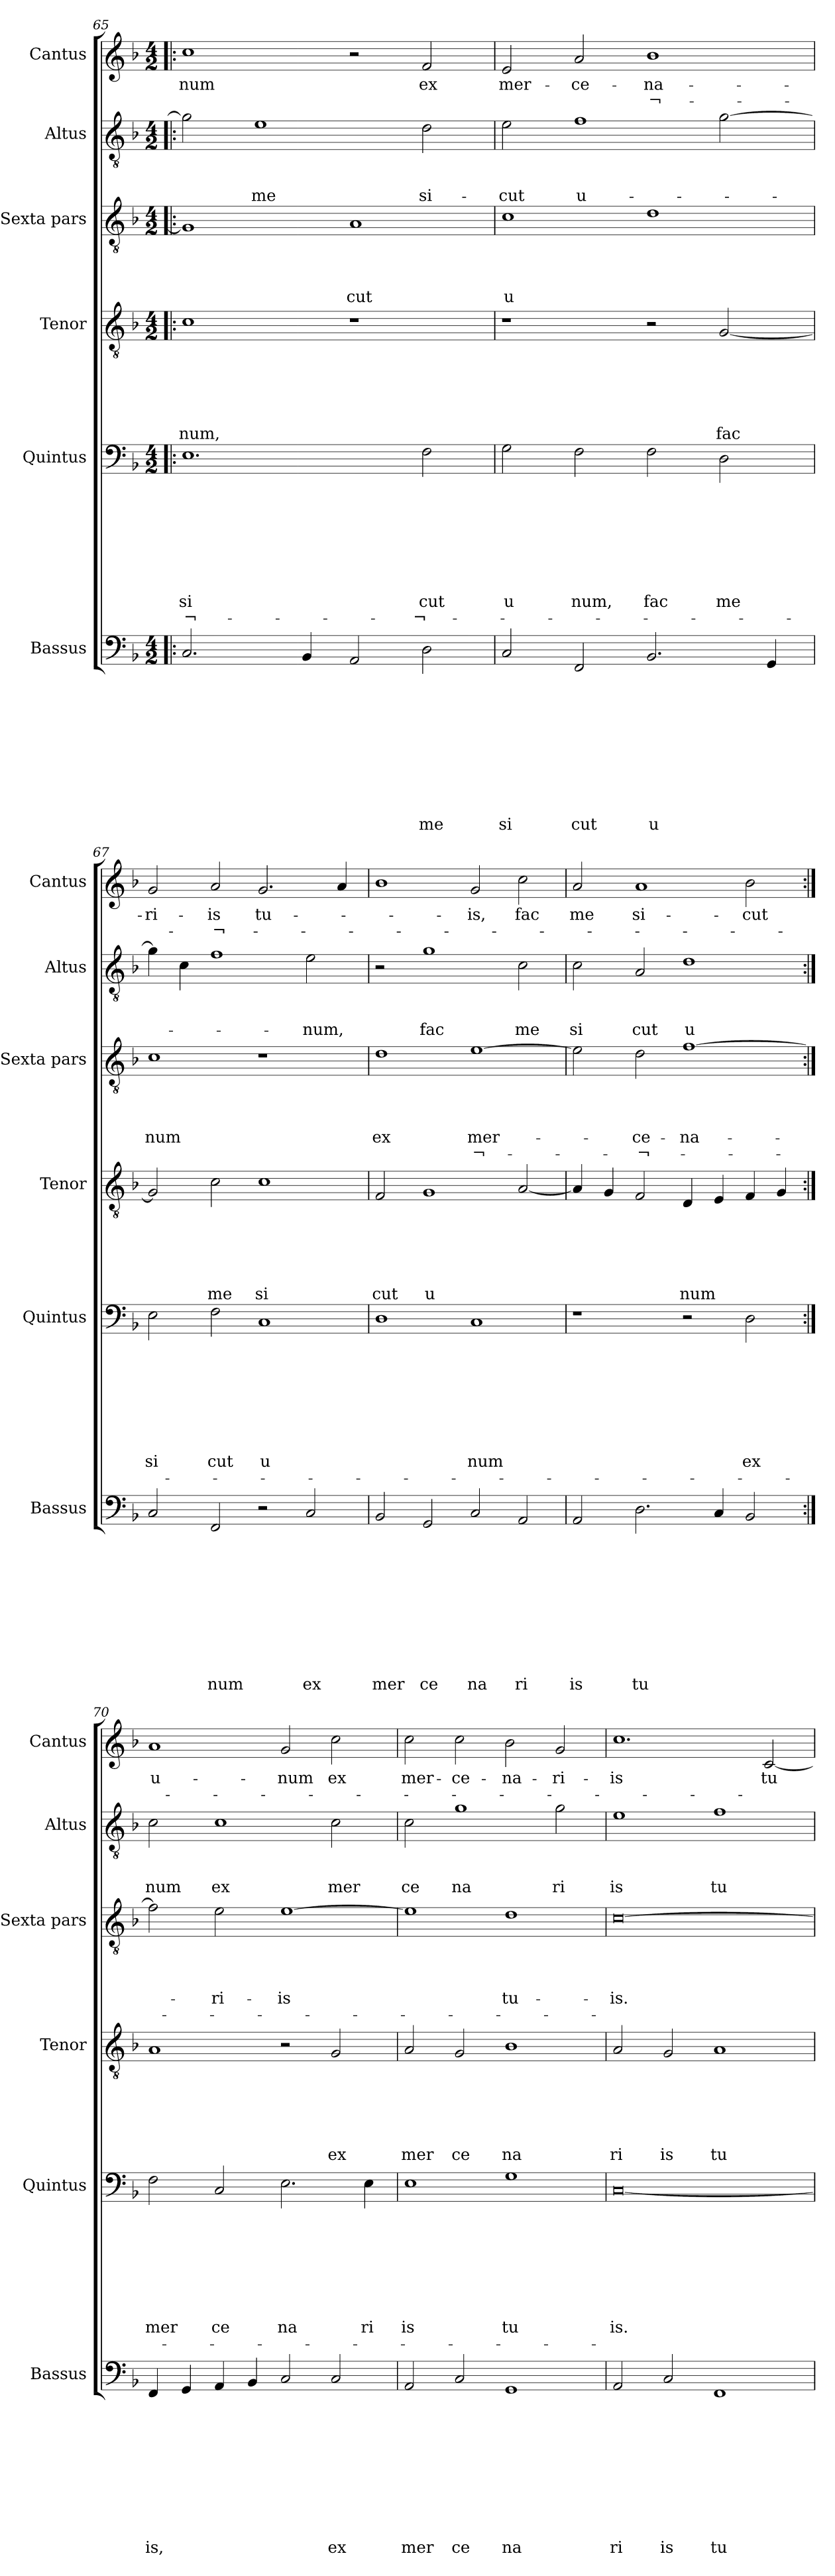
**kern	**text	**text	**text	**text	**text	**text	**text	**text	**text	**text	**kern	**text	**text	**text	**text	**text	**text	**text	**text	**text	**kern	**text	**text	**text	**text	**text	**text	**kern	**text	**text	**text	**text	**text	**kern	**text	**text	**text	**kern	**text	**text
*part6	*part6	*part6	*part6	*part6	*part6	*part6	*part6	*part6	*part6	*part6	*part5	*part5	*part5	*part5	*part5	*part5	*part5	*part5	*part5	*part5	*part4	*part4	*part4	*part4	*part4	*part4	*part4	*part3	*part3	*part3	*part3	*part3	*part3	*part2	*part2	*part2	*part2	*part1	*part1	*part1
*staff6	*staff6	*staff6	*staff6	*staff6	*staff6	*staff6	*staff6	*staff6	*staff6	*staff6	*staff5	*staff5	*staff5	*staff5	*staff5	*staff5	*staff5	*staff5	*staff5	*staff5	*staff4	*staff4	*staff4	*staff4	*staff4	*staff4	*staff4	*staff3	*staff3	*staff3	*staff3	*staff3	*staff3	*staff2	*staff2	*staff2	*staff2	*staff1	*staff1	*staff1
*I"Bassus	*	*	*	*	*	*	*	*	*	*	*I"Quintus	*	*	*	*	*	*	*	*	*	*I"Tenor	*	*	*	*	*	*	*I"Sexta pars	*	*	*	*	*	*I"Altus	*	*	*	*I"Cantus	*	*
*I'Bassus	*	*	*	*	*	*	*	*	*	*	*I'Quintus	*	*	*	*	*	*	*	*	*	*I'Tenor	*	*	*	*	*	*	*I'Sexta pars	*	*	*	*	*	*I'Altus	*	*	*	*I'Cantus	*	*
*clefF4	*	*	*	*	*	*	*	*	*	*	*clefF4	*	*	*	*	*	*	*	*	*	*clefGv2	*	*	*	*	*	*	*clefGv2	*	*	*	*	*	*clefGv2	*	*	*	*clefG2	*	*
*k[b-]	*	*	*	*	*	*	*	*	*	*	*k[b-]	*	*	*	*	*	*	*	*	*	*k[b-]	*	*	*	*	*	*	*k[b-]	*	*	*	*	*	*k[b-]	*	*	*	*k[b-]	*	*
*F:	*	*	*	*	*	*	*	*	*	*	*F:	*	*	*	*	*	*	*	*	*	*F:	*	*	*	*	*	*	*F:	*	*	*	*	*	*F:	*	*	*	*F:	*	*
*M4/2	*	*	*	*	*	*	*	*	*	*	*M4/2	*	*	*	*	*	*	*	*	*	*M4/2	*	*	*	*	*	*	*M4/2	*	*	*	*	*	*M4/2	*	*	*	*M4/2	*	*
=65!|:	=65!|:	=65!|:	=65!|:	=65!|:	=65!|:	=65!|:	=65!|:	=65!|:	=65!|:	=65!|:	=65!|:	=65!|:	=65!|:	=65!|:	=65!|:	=65!|:	=65!|:	=65!|:	=65!|:	=65!|:	=65!|:	=65!|:	=65!|:	=65!|:	=65!|:	=65!|:	=65!|:	=65!|:	=65!|:	=65!|:	=65!|:	=65!|:	=65!|:	=65!|:	=65!|:	=65!|:	=65!|:	=65!|:	=65!|:	=65!|:
!	!	!	!	!	!	!	!	!	!	!	!	!	!	!	!	!	!	!	!LO:LY:b	!LO:LY:b	!	!	!	!	!	!	!LO:LY:b	!	!	!	!	!	!	!	!	!	!	!	!LO:LY:b	!
2.C/	.	.	.	.	.	.	.	.	.	.	1.E	.	.	.	.	.	.	.	si	-¬-	1c	.	.	.	.	.	num,	1G]	.	.	.	.	.	2g\]	.	.	.	1cc	-num	.
!	!	!	!	!	!	!	!	!	!	!	!	!	!	!	!	!	!	!	!	!	!	!	!	!	!	!	!	!	!	!	!	!	!	!	!	!	!LO:LY:b	!	!	!
.	.	.	.	.	.	.	.	.	.	.	.	.	.	.	.	.	.	.	.	.	.	.	.	.	.	.	.	.	.	.	.	.	.	1e	.	.	me	.	.	.
4BB-/	.	.	.	.	.	.	.	.	.	.	.	.	.	.	.	.	.	.	.	.	.	.	.	.	.	.	.	.	.	.	.	.	.	.	.	.	.	.	.	.
!	!	!	!	!	!	!	!	!	!	!	!	!	!	!	!	!	!	!	!	!	!	!	!	!	!	!	!	!	!	!	!	!LO:LY:b	!	!	!	!	!	!	!	!
2AA/	.	.	.	.	.	.	.	.	.	.	.	.	.	.	.	.	.	.	.	.	1r	.	.	.	.	.	.	1A	.	.	.	cut	.	.	.	.	.	2r	.	.
!	!	!	!	!	!	!	!	!	!	!LO:LY:b	!	!	!	!	!	!	!	!	!LO:LY:b	!LO:LY:b	!	!	!	!	!	!	!	!	!	!	!	!	!	!	!	!	!LO:LY:b	!	!LO:LY:b	!
2D\	.	.	.	.	.	.	.	.	.	me	2F\	.	.	.	.	.	.	.	cut	-¬-	.	.	.	.	.	.	.	.	.	.	.	.	.	2d\	.	.	si-	2f/	ex	.
=66	=66	=66	=66	=66	=66	=66	=66	=66	=66	=66	=66	=66	=66	=66	=66	=66	=66	=66	=66	=66	=66	=66	=66	=66	=66	=66	=66	=66	=66	=66	=66	=66	=66	=66	=66	=66	=66	=66	=66	=66
!	!	!	!	!	!	!	!	!	!	!LO:LY:b	!	!	!	!	!	!	!	!	!LO:LY:b	!	!	!	!	!	!	!	!	!	!	!	!	!LO:LY:b	!	!	!	!	!LO:LY:b	!	!LO:LY:b	!
2C/	.	.	.	.	.	.	.	.	.	si	2G\	.	.	.	.	.	.	.	u	.	1r	.	.	.	.	.	.	1c	.	.	.	u	.	2e\	.	.	-cut	2e/	mer-	.
!	!	!	!	!	!	!	!	!	!	!LO:LY:b	!	!	!	!	!	!	!	!	!LO:LY:b	!	!	!	!	!	!	!	!	!	!	!	!	!	!	!	!	!	!LO:LY:b	!	!LO:LY:b	!
2FF/	.	.	.	.	.	.	.	.	.	cut	2F\	.	.	.	.	.	.	.	num,	.	.	.	.	.	.	.	.	.	.	.	.	.	.	1f	.	.	u-	2a/	-ce-	.
!	!	!	!	!	!	!	!	!	!	!LO:LY:b	!	!	!	!	!	!	!	!	!LO:LY:b	!	!	!	!	!	!	!	!	!	!	!	!	!	!	!	!	!	!	!	!LO:LY:b	!LO:LY:b
2.BB-/	.	.	.	.	.	.	.	.	.	u	2F\	.	.	.	.	.	.	.	fac	.	2r	.	.	.	.	.	.	1d	.	.	.	.	.	.	.	.	.	1b-	-na-	¬-
!	!	!	!	!	!	!	!	!	!	!	!	!	!	!	!	!	!	!	!LO:LY:b	!	!	!	!	!	!	!	!LO:LY:b	!	!	!	!	!	!	!	!	!	!	!	!	!
.	.	.	.	.	.	.	.	.	.	.	2D\	.	.	.	.	.	.	.	me	.	[<2G/	.	.	.	.	.	fac	.	.	.	.	.	.	[>2g\	.	.	.	.	.	.
4GG/	.	.	.	.	.	.	.	.	.	.	.	.	.	.	.	.	.	.	.	.	.	.	.	.	.	.	.	.	.	.	.	.	.	.	.	.	.	.	.	.
=67	=67	=67	=67	=67	=67	=67	=67	=67	=67	=67	=67	=67	=67	=67	=67	=67	=67	=67	=67	=67	=67	=67	=67	=67	=67	=67	=67	=67	=67	=67	=67	=67	=67	=67	=67	=67	=67	=67	=67	=67
!	!	!	!	!	!	!	!	!	!	!	!	!	!	!	!	!	!	!	!LO:LY:b	!	!	!	!	!	!	!	!	!	!	!	!	!LO:LY:b	!	!	!	!	!	!	!LO:LY:b	!
2C/	.	.	.	.	.	.	.	.	.	.	2E\	.	.	.	.	.	.	.	si	.	2G/]	.	.	.	.	.	.	1c	.	.	.	num	.	4g\]	.	.	.	2g/	-ri-	.
.	.	.	.	.	.	.	.	.	.	.	.	.	.	.	.	.	.	.	.	.	.	.	.	.	.	.	.	.	.	.	.	.	.	4c\	.	.	.	.	.	.
!	!	!	!	!	!	!	!	!	!	!LO:LY:b	!	!	!	!	!	!	!	!	!LO:LY:b	!	!	!	!	!	!	!	!LO:LY:b	!	!	!	!	!	!	!	!	!	!	!	!LO:LY:b	!LO:LY:b
2FF/	.	.	.	.	.	.	.	.	.	num	2F\	.	.	.	.	.	.	.	cut	.	2c\	.	.	.	.	.	me	.	.	.	.	.	.	1f	.	.	.	2a/	-is	-¬-
!	!	!	!	!	!	!	!	!	!	!	!	!	!	!	!	!	!	!	!LO:LY:b	!	!	!	!	!	!	!	!LO:LY:b	!	!	!	!	!	!	!	!	!	!	!	!LO:LY:b	!
2r	.	.	.	.	.	.	.	.	.	.	1C	.	.	.	.	.	.	.	u	.	1c	.	.	.	.	.	si	1r	.	.	.	.	.	.	.	.	.	2.g/	tu-	.
!	!	!	!	!	!	!	!	!	!	!LO:LY:b	!	!	!	!	!	!	!	!	!	!	!	!	!	!	!	!	!	!	!	!	!	!	!	!	!	!	!LO:LY:b	!	!	!
2C/	.	.	.	.	.	.	.	.	.	ex	.	.	.	.	.	.	.	.	.	.	.	.	.	.	.	.	.	.	.	.	.	.	.	2e\	.	.	-num,	.	.	.
.	.	.	.	.	.	.	.	.	.	.	.	.	.	.	.	.	.	.	.	.	.	.	.	.	.	.	.	.	.	.	.	.	.	.	.	.	.	4a/	.	.
!!LO:PB:g=z
=68	=68	=68	=68	=68	=68	=68	=68	=68	=68	=68	=68	=68	=68	=68	=68	=68	=68	=68	=68	=68	=68	=68	=68	=68	=68	=68	=68	=68	=68	=68	=68	=68	=68	=68	=68	=68	=68	=68	=68	=68
!	!	!	!	!	!	!	!	!	!	!LO:LY:b	!	!	!	!	!	!	!	!	!	!	!	!	!	!	!	!	!LO:LY:b	!	!	!	!	!LO:LY:b	!	!	!	!	!	!	!	!
2BB-/	.	.	.	.	.	.	.	.	.	mer	1D	.	.	.	.	.	.	.	.	.	2F/	.	.	.	.	.	cut	1d	.	.	.	ex	.	2r	.	.	.	1b-	.	.
!	!	!	!	!	!	!	!	!	!	!LO:LY:b	!	!	!	!	!	!	!	!	!	!	!	!	!	!	!	!	!LO:LY:b	!	!	!	!	!	!	!	!	!	!LO:LY:b	!	!	!
2GG/	.	.	.	.	.	.	.	.	.	ce	.	.	.	.	.	.	.	.	.	.	1G	.	.	.	.	.	u	.	.	.	.	.	.	1g	.	.	fac	.	.	.
!	!	!	!	!	!	!	!	!	!	!LO:LY:b	!	!	!	!	!	!	!	!	!LO:LY:b	!	!	!	!	!	!	!	!	!	!	!	!	!LO:LY:b	!LO:LY:b	!	!	!	!	!	!LO:LY:b	!
2C/	.	.	.	.	.	.	.	.	.	na	1C	.	.	.	.	.	.	.	num	.	.	.	.	.	.	.	.	[>1e	.	.	.	mer-	¬-	.	.	.	.	2g/	-is,	.
!	!	!	!	!	!	!	!	!	!	!LO:LY:b	!	!	!	!	!	!	!	!	!	!	!	!	!	!	!	!	!	!	!	!	!	!	!	!	!	!	!LO:LY:b	!	!LO:LY:b	!
2AA/	.	.	.	.	.	.	.	.	.	ri	.	.	.	.	.	.	.	.	.	.	[<2A/	.	.	.	.	.	.	.	.	.	.	.	.	2c\	.	.	me	2cc\	fac	.
=69	=69	=69	=69	=69	=69	=69	=69	=69	=69	=69	=69	=69	=69	=69	=69	=69	=69	=69	=69	=69	=69	=69	=69	=69	=69	=69	=69	=69	=69	=69	=69	=69	=69	=69	=69	=69	=69	=69	=69	=69
!	!	!	!	!	!	!	!	!	!	!LO:LY:b	!	!	!	!	!	!	!	!	!	!	!	!	!	!	!	!	!	!	!	!	!	!	!	!	!	!	!LO:LY:b	!	!LO:LY:b	!
2AA/	.	.	.	.	.	.	.	.	.	is	1r	.	.	.	.	.	.	.	.	.	4A/]	.	.	.	.	.	.	2e\]	.	.	.	.	.	2c\	.	.	si	2a/	me	.
.	.	.	.	.	.	.	.	.	.	.	.	.	.	.	.	.	.	.	.	.	4G/	.	.	.	.	.	.	.	.	.	.	.	.	.	.	.	.	.	.	.
!	!	!	!	!	!	!	!	!	!	!LO:LY:b	!	!	!	!	!	!	!	!	!	!	!	!	!	!	!	!	!	!	!	!	!	!LO:LY:b	!LO:LY:b	!	!	!	!LO:LY:b	!	!LO:LY:b	!
2.D\	.	.	.	.	.	.	.	.	.	tu	.	.	.	.	.	.	.	.	.	.	2F/	.	.	.	.	.	.	2d\	.	.	.	-ce-	-¬-	2A/	.	.	cut	1a	si-	.
!	!	!	!	!	!	!	!	!	!	!	!	!	!	!	!	!	!	!	!	!	!	!	!	!	!	!	!LO:LY:b	!	!	!	!	!LO:LY:b	!	!	!	!	!LO:LY:b	!	!	!
.	.	.	.	.	.	.	.	.	.	.	2r	.	.	.	.	.	.	.	.	.	4D/	.	.	.	.	.	num	[>1f	.	.	.	-na-	.	1d	.	.	u	.	.	.
4C/	.	.	.	.	.	.	.	.	.	.	.	.	.	.	.	.	.	.	.	.	4E/	.	.	.	.	.	.	.	.	.	.	.	.	.	.	.	.	.	.	.
!	!	!	!	!	!	!	!	!	!	!	!	!	!	!	!	!	!	!	!LO:LY:b	!	!	!	!	!	!	!	!	!	!	!	!	!	!	!	!	!	!	!	!LO:LY:b	!
2BB-/	.	.	.	.	.	.	.	.	.	.	2D\	.	.	.	.	.	.	.	ex	.	4F/	.	.	.	.	.	.	.	.	.	.	.	.	.	.	.	.	2b-\	-cut	.
.	.	.	.	.	.	.	.	.	.	.	.	.	.	.	.	.	.	.	.	.	4G/	.	.	.	.	.	.	.	.	.	.	.	.	.	.	.	.	.	.	.
=70:|!	=70:|!	=70:|!	=70:|!	=70:|!	=70:|!	=70:|!	=70:|!	=70:|!	=70:|!	=70:|!	=70:|!	=70:|!	=70:|!	=70:|!	=70:|!	=70:|!	=70:|!	=70:|!	=70:|!	=70:|!	=70:|!	=70:|!	=70:|!	=70:|!	=70:|!	=70:|!	=70:|!	=70:|!	=70:|!	=70:|!	=70:|!	=70:|!	=70:|!	=70:|!	=70:|!	=70:|!	=70:|!	=70:|!	=70:|!	=70:|!
!	!	!	!	!	!	!	!	!	!	!LO:LY:b	!	!	!	!	!	!	!	!	!LO:LY:b	!	!	!	!	!	!	!	!	!	!	!	!	!	!	!	!	!	!LO:LY:b	!	!LO:LY:b	!
4FF/	.	.	.	.	.	.	.	.	.	is,	2F\	.	.	.	.	.	.	.	mer	.	1A	.	.	.	.	.	.	2f\]	.	.	.	.	.	2c\	.	.	num	1a	u-	.
4GG/	.	.	.	.	.	.	.	.	.	.	.	.	.	.	.	.	.	.	.	.	.	.	.	.	.	.	.	.	.	.	.	.	.	.	.	.	.	.	.	.
!	!	!	!	!	!	!	!	!	!	!	!	!	!	!	!	!	!	!	!LO:LY:b	!	!	!	!	!	!	!	!	!	!	!	!	!LO:LY:b	!	!	!	!	!LO:LY:b	!	!	!
4AA/	.	.	.	.	.	.	.	.	.	.	2C/	.	.	.	.	.	.	.	ce	.	.	.	.	.	.	.	.	2e\	.	.	.	-ri-	.	1c	.	.	ex	.	.	.
4BB-/	.	.	.	.	.	.	.	.	.	.	.	.	.	.	.	.	.	.	.	.	.	.	.	.	.	.	.	.	.	.	.	.	.	.	.	.	.	.	.	.
!	!	!	!	!	!	!	!	!	!	!	!	!	!	!	!	!	!	!	!LO:LY:b	!	!	!	!	!	!	!	!	!	!	!	!	!LO:LY:b	!	!	!	!	!	!	!LO:LY:b	!
2C/	.	.	.	.	.	.	.	.	.	.	2.E\	.	.	.	.	.	.	.	na	.	2r	.	.	.	.	.	.	[>1e	.	.	.	-is	.	.	.	.	.	2g/	-num	.
!	!	!	!	!	!	!	!	!	!	!LO:LY:b	!	!	!	!	!	!	!	!	!	!	!	!	!	!	!	!	!LO:LY:b	!	!	!	!	!	!	!	!	!	!LO:LY:b	!	!LO:LY:b	!
2C/	.	.	.	.	.	.	.	.	.	ex	.	.	.	.	.	.	.	.	.	.	2G/	.	.	.	.	.	ex	.	.	.	.	.	.	2c\	.	.	mer	2cc\	ex	.
!	!	!	!	!	!	!	!	!	!	!	!	!	!	!	!	!	!	!	!LO:LY:b	!	!	!	!	!	!	!	!	!	!	!	!	!	!	!	!	!	!	!	!	!
.	.	.	.	.	.	.	.	.	.	.	4E\	.	.	.	.	.	.	.	ri	.	.	.	.	.	.	.	.	.	.	.	.	.	.	.	.	.	.	.	.	.
=71	=71	=71	=71	=71	=71	=71	=71	=71	=71	=71	=71	=71	=71	=71	=71	=71	=71	=71	=71	=71	=71	=71	=71	=71	=71	=71	=71	=71	=71	=71	=71	=71	=71	=71	=71	=71	=71	=71	=71	=71
!	!	!	!	!	!	!	!	!	!	!LO:LY:b	!	!	!	!	!	!	!	!	!LO:LY:b	!	!	!	!	!	!	!	!LO:LY:b	!	!	!	!	!	!	!	!	!	!LO:LY:b	!	!LO:LY:b	!
2AA/	.	.	.	.	.	.	.	.	.	mer	1E	.	.	.	.	.	.	.	is	.	2A/	.	.	.	.	.	mer	1e]	.	.	.	.	.	2c\	.	.	ce	2cc\	mer-	.
!	!	!	!	!	!	!	!	!	!	!LO:LY:b	!	!	!	!	!	!	!	!	!	!	!	!	!	!	!	!	!LO:LY:b	!	!	!	!	!	!	!	!	!	!LO:LY:b	!	!LO:LY:b	!
2C/	.	.	.	.	.	.	.	.	.	ce	.	.	.	.	.	.	.	.	.	.	2G/	.	.	.	.	.	ce	.	.	.	.	.	.	1g	.	.	na	2cc\	-ce-	.
!	!	!	!	!	!	!	!	!	!	!LO:LY:b	!	!	!	!	!	!	!	!	!LO:LY:b	!	!	!	!	!	!	!	!LO:LY:b	!	!	!	!	!LO:LY:b	!	!	!	!	!	!	!LO:LY:b	!
1GG	.	.	.	.	.	.	.	.	.	na	1G	.	.	.	.	.	.	.	tu	.	1B-	.	.	.	.	.	na	1d	.	.	.	tu-	.	.	.	.	.	2b-\	-na-	.
!	!	!	!	!	!	!	!	!	!	!	!	!	!	!	!	!	!	!	!	!	!	!	!	!	!	!	!	!	!	!	!	!	!	!	!	!	!LO:LY:b	!	!LO:LY:b	!
.	.	.	.	.	.	.	.	.	.	.	.	.	.	.	.	.	.	.	.	.	.	.	.	.	.	.	.	.	.	.	.	.	.	2g\	.	.	ri	2g/	-ri-	.
=72	=72	=72	=72	=72	=72	=72	=72	=72	=72	=72	=72	=72	=72	=72	=72	=72	=72	=72	=72	=72	=72	=72	=72	=72	=72	=72	=72	=72	=72	=72	=72	=72	=72	=72	=72	=72	=72	=72	=72	=72
!	!	!	!	!	!	!	!	!	!	!LO:LY:b	!	!	!	!	!	!	!	!	!LO:LY:b	!	!	!	!	!	!	!	!LO:LY:b	!	!	!	!	!LO:LY:b	!	!	!	!	!LO:LY:b	!	!LO:LY:b	!
2AA/	.	.	.	.	.	.	.	.	.	ri	[<0C	.	.	.	.	.	.	.	is.	.	2A/	.	.	.	.	.	ri	[>0c	.	.	.	-is.	.	1e	.	.	is	1.cc	-is	.
!	!	!	!	!	!	!	!	!	!	!LO:LY:b	!	!	!	!	!	!	!	!	!	!	!	!	!	!	!	!	!LO:LY:b	!	!	!	!	!	!	!	!	!	!	!	!	!
2C/	.	.	.	.	.	.	.	.	.	is	.	.	.	.	.	.	.	.	.	.	2G/	.	.	.	.	.	is	.	.	.	.	.	.	.	.	.	.	.	.	.
!	!	!	!	!	!	!	!	!	!	!LO:LY:b	!	!	!	!	!	!	!	!	!	!	!	!	!	!	!	!	!LO:LY:b	!	!	!	!	!	!	!	!	!	!LO:LY:b	!	!	!
1FF	.	.	.	.	.	.	.	.	.	tu	.	.	.	.	.	.	.	.	.	.	1A	.	.	.	.	.	tu	.	.	.	.	.	.	1f	.	.	tu	.	.	.
!	!	!	!	!	!	!	!	!	!	!	!	!	!	!	!	!	!	!	!	!	!	!	!	!	!	!	!	!	!	!	!	!	!	!	!	!	!	!	!LO:LY:b	!
.	.	.	.	.	.	.	.	.	.	.	.	.	.	.	.	.	.	.	.	.	.	.	.	.	.	.	.	.	.	.	.	.	.	.	.	.	.	[<2c/	tu-	.
=	=	=	=	=	=	=	=	=	=	=	=	=	=	=	=	=	=	=	=	=	=	=	=	=	=	=	=	=	=	=	=	=	=	=	=	=	=	=	=	=
*-	*-	*-	*-	*-	*-	*-	*-	*-	*-	*-	*-	*-	*-	*-	*-	*-	*-	*-	*-	*-	*-	*-	*-	*-	*-	*-	*-	*-	*-	*-	*-	*-	*-	*-	*-	*-	*-	*-	*-	*-
